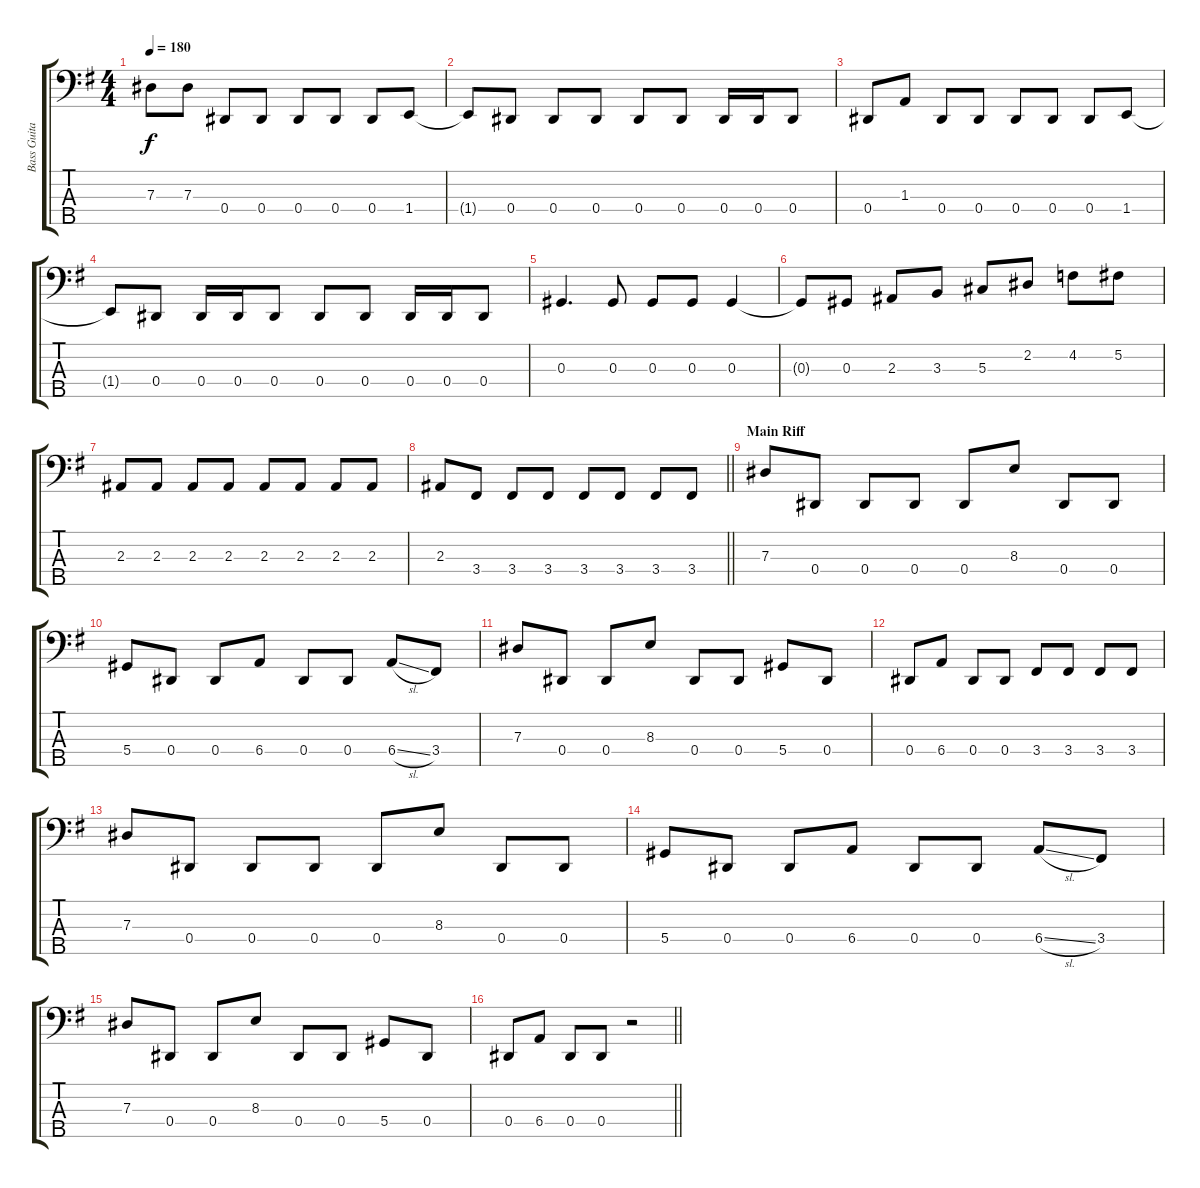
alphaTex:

\track ("Bass Guitar" "Bass Guita") {instrument electricbassfinger}
\staff {score tabs}
\tuning (Gb2 Db2 Ab1 Eb1 Bb0) {hide}
\ts (4 4)
\tempo 180
\clef f4
\ks g
7.3.8{dy f} 7.3.8 0.4.8 0.4.8 0.4.8 0.4.8 0.4.8 1.4.8 |
1.4{t}.8 0.4.8 0.4.8 0.4.8 0.4.8 0.4.8 0.4.16 0.4.16 0.4.8 |
0.4.8 1.3.8 0.4.8 0.4.8 0.4.8 0.4.8 0.4.8 1.4.8 |
1.4{t}.8 0.4.8 0.4.16 0.4.16 0.4.8 0.4.8 0.4.8 0.4.16 0.4.16 0.4.8 |
0.3.4{d} 0.3.8 0.3.8 0.3.8 0.3.4 |
0.3{t}.8 0.3.8 2.3.8 3.3.8 5.3.8 2.2.8 4.2.8 5.2.8 |
2.3.8 2.3.8 2.3.8 2.3.8 2.3.8 2.3.8 2.3.8 2.3.8 |
\barLineRight lightlight
2.3.8 3.4.8 3.4.8 3.4.8 3.4.8 3.4.8 3.4.8 3.4.8 |
\section ("" "Main Riff")
7.3.8 0.4.8 0.4.8 0.4.8 0.4.8 8.3.8 0.4.8 0.4.8 |
5.4.8 0.4.8 0.4.8 6.4.8 0.4.8 0.4.8 6.4{sl}.8 3.4.8 |
7.3.8 0.4.8 0.4.8 8.3.8 0.4.8 0.4.8 5.4.8 0.4.8 |
0.4.8 6.4.8 0.4.8 0.4.8 3.4.8 3.4.8 3.4.8 3.4.8 |
7.3.8 0.4.8 0.4.8 0.4.8 0.4.8 8.3.8 0.4.8 0.4.8 |
5.4.8 0.4.8 0.4.8 6.4.8 0.4.8 0.4.8 6.4{sl}.8 3.4.8 |
7.3.8 0.4.8 0.4.8 8.3.8 0.4.8 0.4.8 5.4.8 0.4.8 |
\barLineRight lightlight
0.4.8 6.4.8 0.4.8 0.4.8 r.2
